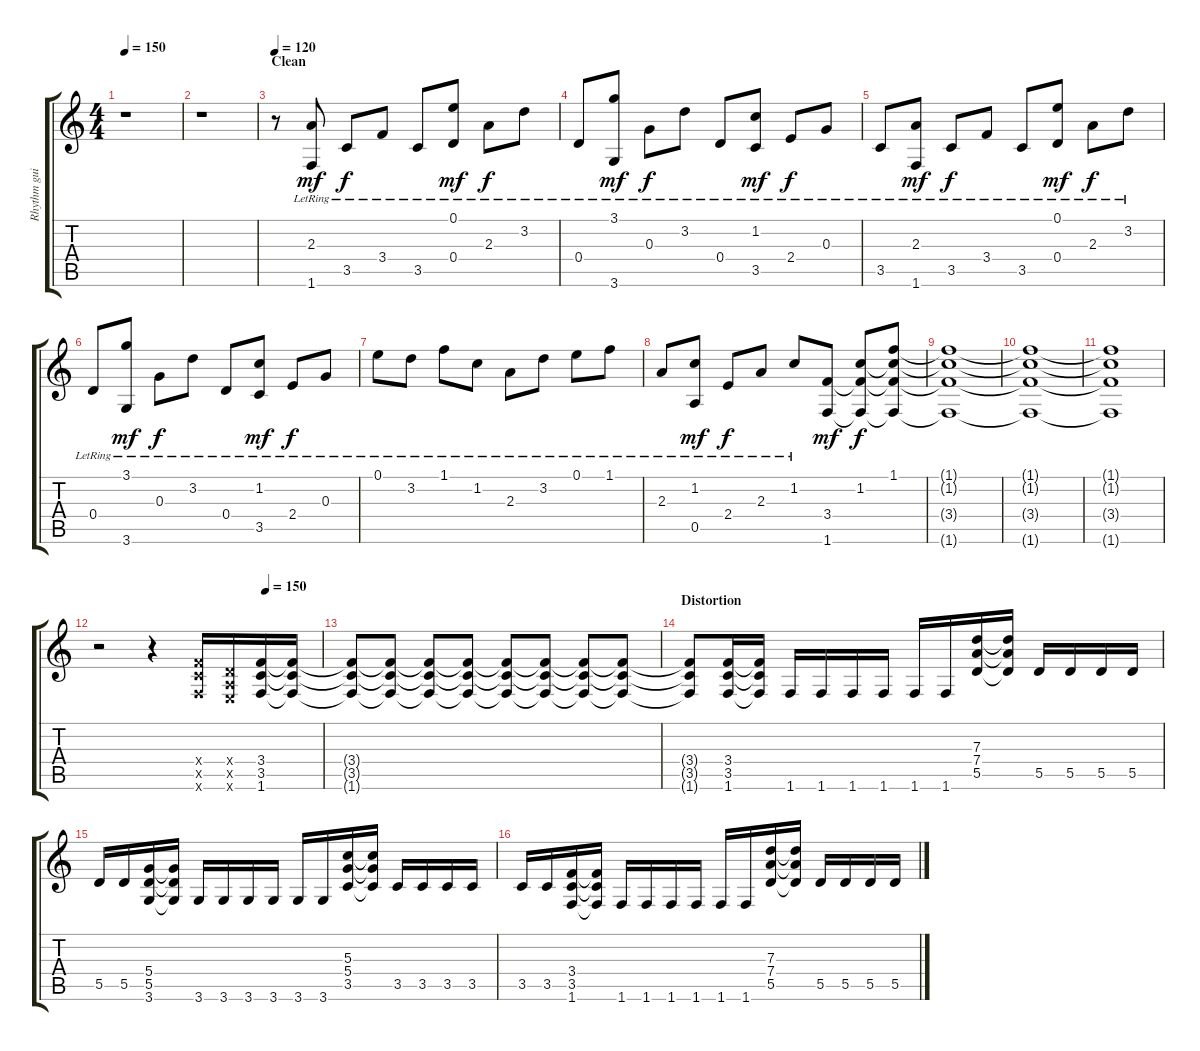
\track ("Rhythm guitar" "Rhythm gui") {instrument distortionguitar}
\staff {score tabs}
\tuning (E4 B3 G3 D3 A2 E2) {hide}
\ts (4 4)
\tempo 150
\clef g2
\ks c
r.1{dy mf instrument distortionguitar} |
r.1 |
\section ("" "Clean")
\tempo 120
r.8{volume 16 balance 4 instrument electricguitarjazz} (2.3{lr} 1.6{lr}).8 3.5{lr}.8{dy f} 3.4{lr}.8 3.5{lr}.8 (0.1{lr} 0.4{lr}).8{dy mf} 2.3{lr}.8{dy f} 3.2{lr}.8 |
0.4{lr}.8 (3.1{lr} 3.6{lr}).8{dy mf} 0.3{lr}.8{dy f} 3.2{lr}.8 0.4{lr}.8 (1.2{lr} 3.5{lr}).8{dy mf} 2.4{lr}.8{dy f} 0.3{lr}.8 |
3.5{lr}.8 (2.3{lr} 1.6{lr}).8{dy mf} 3.5{lr}.8{dy f} 3.4{lr}.8 3.5{lr}.8 (0.1{lr} 0.4{lr}).8{dy mf} 2.3{lr}.8{dy f} 3.2{lr}.8 |
0.4{lr}.8 (3.1{lr} 3.6{lr}).8{dy mf} 0.3{lr}.8{dy f} 3.2{lr}.8 0.4{lr}.8 (1.2{lr} 3.5{lr}).8{dy mf} 2.4{lr}.8{dy f} 0.3{lr}.8 |
0.1{lr}.8 3.2{lr}.8 1.1{lr}.8 1.2{lr}.8 2.3{lr}.8 3.2{lr}.8 0.1{lr}.8 1.1{lr}.8 |
2.3{lr}.8 (1.2{lr} 0.5{lr}).8{dy mf} 2.4{lr}.8{dy f} 2.3{lr}.8 1.2{lr}.8 (3.4 1.6).8{dy mf} (1.2 3.4{t} 1.6{t}).8{dy f} (1.1 1.2{t} 3.4{t} 1.6{t}).8 |
(1.1{t} 1.2{t} 3.4{t} 1.6{t}).1 |
(1.1{t} 1.2{t} 3.4{t} 1.6{t}).1 |
(1.1{t} 1.2{t} 3.4{t} 1.6{t}).1 |
\tempo (150 0.75)
r.2 r.4 (3.4{x} 3.5{x} 1.6{x}).16{instrument distortionguitar} (0.4{x} 0.5{x} 0.6{x}).16 (3.4 3.5 1.6).16 (3.4{t} 3.5{t} 1.6{t}).16 |
(3.4{t} 3.5{t} 1.6{t}).8 (3.4{t} 3.5{t} 1.6{t}).8 (3.4{t} 3.5{t} 1.6{t}).8 (3.4{t} 3.5{t} 1.6{t}).8 (3.4{t} 3.5{t} 1.6{t}).8 (3.4{t} 3.5{t} 1.6{t}).8 (3.4{t} 3.5{t} 1.6{t}).8 (3.4{t} 3.5{t} 1.6{t}).8 |
\section ("" "Distortion")
(3.4{t} 3.5{t} 1.6{t}).8 (3.4 3.5 1.6).16 (3.4{t} 3.5{t} 1.6{t}).16 1.6.16 1.6.16 1.6.16 1.6.16 1.6.16 1.6.16 (7.3 7.4 5.5).16 (7.3{t} 7.4{t} 5.5{t}).16 5.5.16 5.5.16 5.5.16 5.5.16 |
5.5.16 5.5.16 (5.4 5.5 3.6).16 (5.4{t} 5.5{t} 3.6{t}).16 3.6.16 3.6.16 3.6.16 3.6.16 3.6.16 3.6.16 (5.3 5.4 3.5).16 (5.3{t} 5.4{t} 3.5{t}).16 3.5.16 3.5.16 3.5.16 3.5.16 |
3.5.16 3.5.16 (3.4 3.5 1.6).16 (3.4{t} 3.5{t} 1.6{t}).16 1.6.16 1.6.16 1.6.16 1.6.16 1.6.16 1.6.16 (7.3 7.4 5.5).16 (7.3{t} 7.4{t} 5.5{t}).16 5.5.16 5.5.16 5.5.16 5.5.16
